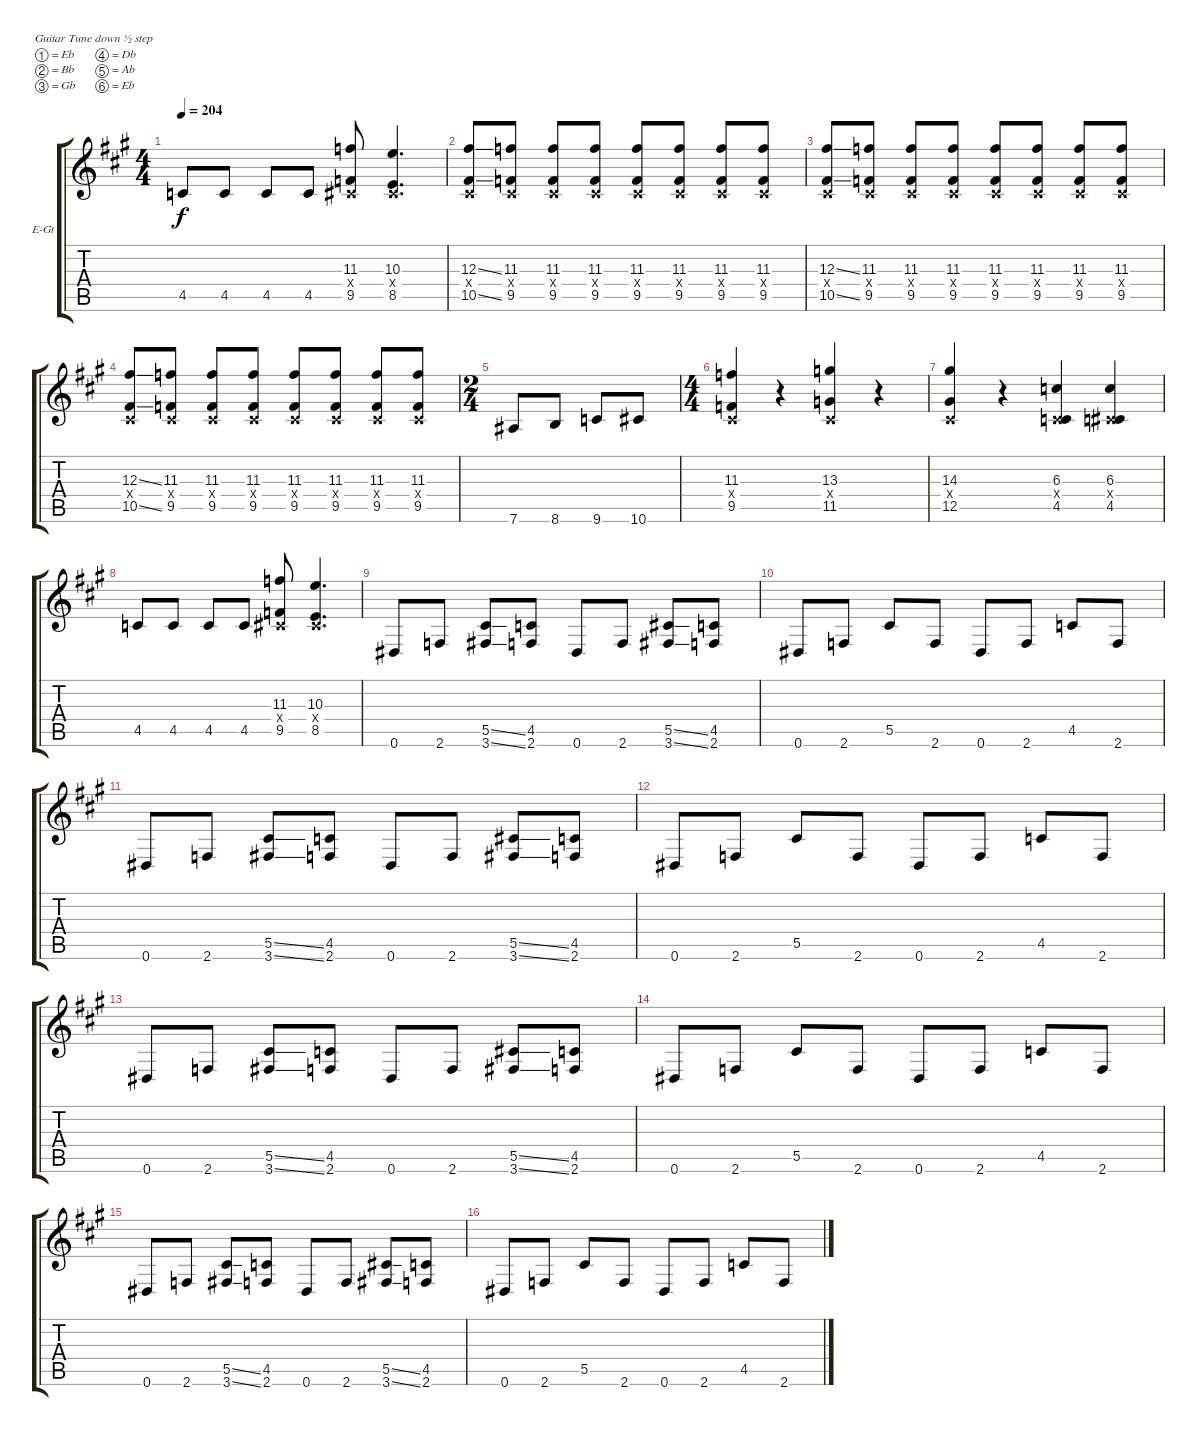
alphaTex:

\bracketExtendMode groupsimilarinstruments
\firstSystemTrackNameOrientation horizontal
\otherSystemsTrackNameOrientation horizontal
\track ("Dave BrownSound" "E-Gt") {instrument distortionguitar}
\staff {score tabs}
\tuning (Eb4 Bb3 Gb3 Db3 Ab2 Eb2)
\ts (4 4)
\tempo 204
\clef g2
\ks a
4.5.8{dy f} 4.5.8 4.5.8 4.5.8 (11.3 0.4{x} 9.5).8 (10.3 0.4{x} 8.5).4{d} |
(12.3{ss} 0.4{x} 10.5{ss}).8 (11.3 0.4{x} 9.5).8 (11.3 0.4{x} 9.5).8 (11.3 0.4{x} 9.5).8 (11.3 0.4{x} 9.5).8 (11.3 0.4{x} 9.5).8 (11.3 0.4{x} 9.5).8 (11.3 0.4{x} 9.5).8 |
(12.3{ss} 0.4{x} 10.5{ss}).8 (11.3 0.4{x} 9.5).8 (11.3 0.4{x} 9.5).8 (11.3 0.4{x} 9.5).8 (11.3 0.4{x} 9.5).8 (11.3 0.4{x} 9.5).8 (11.3 0.4{x} 9.5).8 (11.3 0.4{x} 9.5).8 |
(12.3{ss} 0.4{x} 10.5{ss}).8 (11.3 0.4{x} 9.5).8 (11.3 0.4{x} 9.5).8 (11.3 0.4{x} 9.5).8 (11.3 0.4{x} 9.5).8 (11.3 0.4{x} 9.5).8 (11.3 0.4{x} 9.5).8 (11.3 0.4{x} 9.5).8 |
\ts (2 4)
7.6.8 8.6.8 9.6.8 10.6.8 |
\ts (4 4)
(11.3 0.4{x} 9.5).4 r.4 (13.3 0.4{x} 11.5).4 r.4 |
(14.3 0.4{x} 12.5).4 r.4 (6.3 0.4{x} 4.5).4 (6.3 0.4{x} 4.5).4 |
4.5.8 4.5.8 4.5.8 4.5.8 (11.3 0.4{x} 9.5).8 (10.3 0.4{x} 8.5).4{d} |
0.6.8 2.6.8 (5.5{ss} 3.6{ss}).8 (4.5 2.6).8 0.6.8 2.6.8 (5.5{ss} 3.6{ss}).8 (4.5 2.6).8 |
0.6.8 2.6.8 5.5.8 2.6.8 0.6.8 2.6.8 4.5.8 2.6.8 |
0.6.8 2.6.8 (5.5{ss} 3.6{ss}).8 (4.5 2.6).8 0.6.8 2.6.8 (5.5{ss} 3.6{ss}).8 (4.5 2.6).8 |
0.6.8 2.6.8 5.5.8 2.6.8 0.6.8 2.6.8 4.5.8 2.6.8 |
0.6.8 2.6.8 (5.5{ss} 3.6{ss}).8 (4.5 2.6).8 0.6.8 2.6.8 (5.5{ss} 3.6{ss}).8 (4.5 2.6).8 |
0.6.8 2.6.8 5.5.8 2.6.8 0.6.8 2.6.8 4.5.8 2.6.8 |
0.6.8 2.6.8 (5.5{ss} 3.6{ss}).8 (4.5 2.6).8 0.6.8 2.6.8 (5.5{ss} 3.6{ss}).8 (4.5 2.6).8 |
0.6.8 2.6.8 5.5.8 2.6.8 0.6.8 2.6.8 4.5.8 2.6.8
